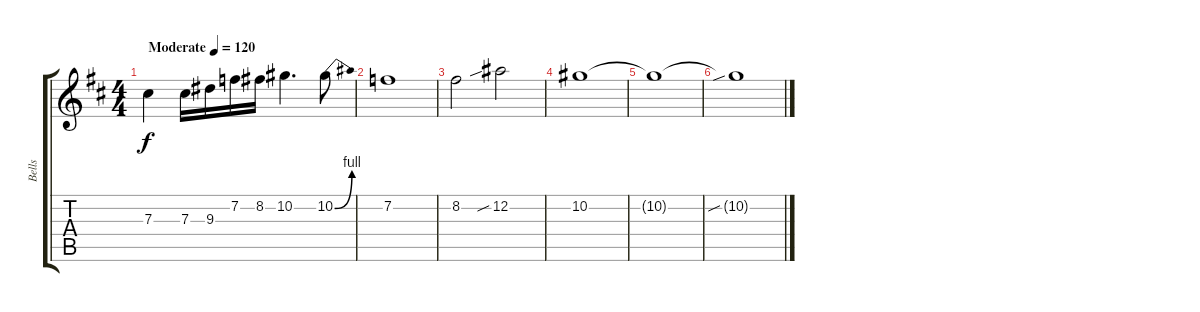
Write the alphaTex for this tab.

\track ("Bells" "Bells") {instrument distortionguitar}
\staff {score tabs}
\tuning (Eb4 Bb3 Gb3 Db3 Ab2 Eb2) {hide}
\ts (4 4)
\tempo (120 "Moderate")
\clef g2
\ks bminor
7.3.4{dy f instrument distortionguitar} 7.3.16 9.3.16 7.2.16 8.2.16 10.2.4{d} 10.2{be (bend 0 0 60 4)}.8 |
7.2.1 |
8.2.2 12.2{sib}.2 |
10.2.1 |
10.2{t}.1 |
10.2{sib t}.1
